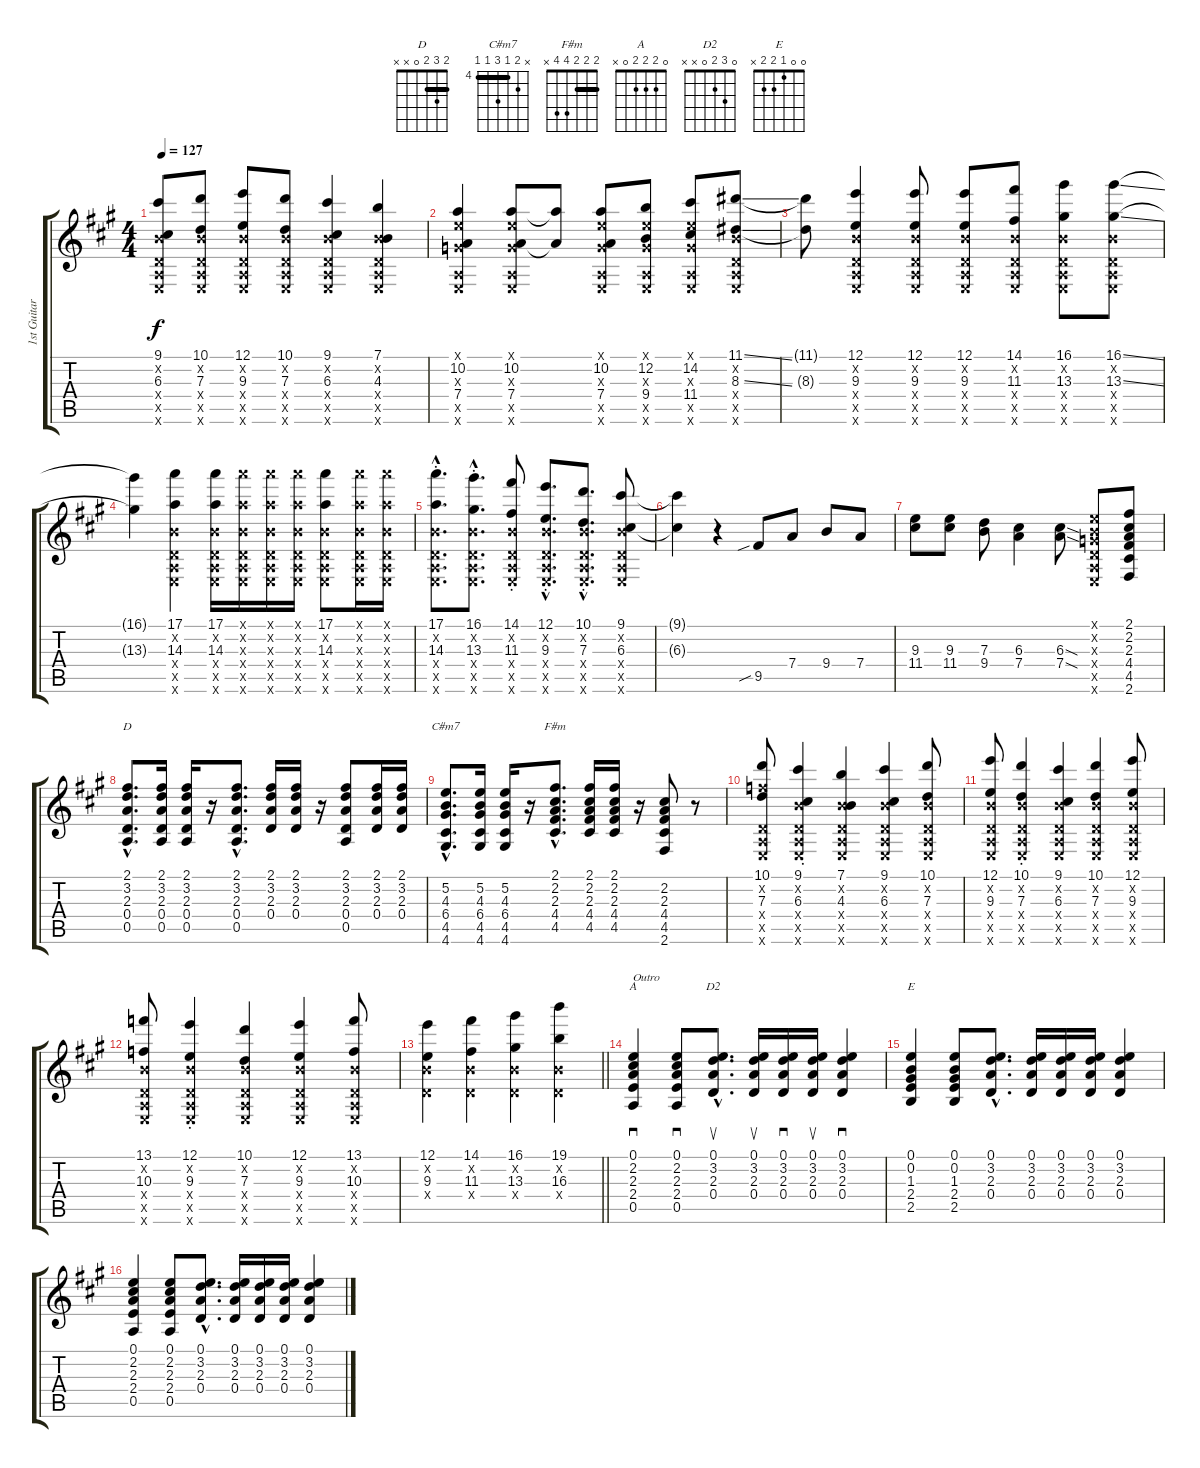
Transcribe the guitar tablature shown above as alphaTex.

\track ("1st Guitar" "1st Guitar") {instrument acousticguitarnylon}
\staff {score tabs}
\tuning (E4 B3 G3 D3 A2 E2) {hide}
\chord ("D" 2 3 2 0 x x) {barre 2}
\chord ("C#m7" x 5 4 6 4 4) {firstfret 4 barre 4}
\chord ("F#m" 2 2 2 4 4 x) {barre 2}
\chord ("A" 0 2 2 2 0 x)
\chord ("D2" 0 3 2 0 x x)
\chord ("E" 0 0 1 2 2 x)
\ts (4 4)
\tempo 127
\clef g2
\ks a
(9.1{t} 0.2{x} 6.3{t} 0.4{x} 0.5{x} 0.6{x}).8{dy f} (10.1 0.2{x} 7.3 0.4{x} 0.5{x} 0.6{x}).8 (12.1 0.2{x} 9.3 0.4{x} 0.5{x} 0.6{x}).8 (10.1 0.2{x} 7.3 0.4{x} 0.5{x} 0.6{x}).8 (9.1 0.2{x} 6.3 0.4{x} 0.5{x} 0.6{x}).4 (7.1 0.2{x} 4.3 0.4{x} 0.5{x} 0.6{x}).4 |
(0.1{x} 10.2 0.3{x} 7.4 0.5{x} 0.6{x}).4 (0.1{x} 10.2 0.3{x} 7.4 0.5{x} 0.6{x}).8 (10.2{t} 7.4{t}).8 (0.1{x} 10.2 0.3{x} 7.4 0.5{x} 0.6{x}).8 (0.1{x} 12.2 0.3{x} 9.4 0.5{x} 0.6{x}).8 (0.1{x} 14.2 0.3{x} 11.4 0.5{x} 0.6{x}).8 (11.1{ss} 0.2{x} 8.3{ss} 0.4{x} 0.5{x} 0.6{x}).8 |
(11.1{t} 8.3{t}).8 (12.1 0.2{x} 9.3 0.4{x} 0.5{x} 0.6{x}).4 (12.1 0.2{x} 9.3 0.4{x} 0.5{x} 0.6{x}).8 (12.1 0.2{x} 9.3 0.4{x} 0.5{x} 0.6{x}).8 (14.1 0.2{x} 11.3 0.4{x} 0.5{x} 0.6{x}).8 (16.1 0.2{x} 13.3 0.4{x} 0.5{x} 0.6{x}).8 (16.1{ss} 0.2{x} 13.3{ss} 0.4{x} 0.5{x} 0.6{x}).8 |
(16.1{t} 13.3{t}).4 (17.1 0.2{x} 14.3 0.4{x} 0.5{x} 0.6{x}).4 (17.1 0.2{x} 14.3 0.4{x} 0.5{x} 0.6{x}).16 (17.1{x} 0.2{x} 14.3{x} 0.4{x} 0.5{x} 0.6{x}).16 (17.1{x} 0.2{x} 14.3{x} 0.4{x} 0.5{x} 0.6{x}).16 (17.1{x} 0.2{x} 14.3{x} 0.4{x} 0.5{x} 0.6{x}).16 (17.1 0.2{x} 14.3 0.4{x} 0.5{x} 0.6{x}).8 (17.1{x} 0.2{x} 14.3{x} 0.4{x} 0.5{x} 0.6{x}).16 (17.1{x} 0.2{x} 14.3{x} 0.4{x} 0.5{x} 0.6{x}).16 |
(17.1{hac st} 0.2{hac x} 14.3{hac st} 0.4{hac x} 0.5{hac x} 0.6{hac x}).8{d} (16.1{hac st} 0.2{hac x} 13.3{hac st} 0.4{hac x} 0.5{hac x} 0.6{hac x}).8{d} (14.1{st} 0.2{x} 11.3{st} 0.4{x} 0.5{x} 0.6{x}).8 (12.1{hac st} 0.2{hac x} 9.3{hac st} 0.4{hac x} 0.5{hac x} 0.6{hac x}).8{d} (10.1{hac st} 0.2{hac x} 7.3{hac st} 0.4{hac x} 0.5{hac x} 0.6{hac x}).8{d} (9.1 0.2{x} 6.3 0.4{x} 0.5{x} 0.6{x}).8 |
(9.1{t} 6.3{t}).4 r.4 9.5{sib}.8 7.4.8 9.4.8 7.4.8 |
(9.3 11.4).8 (9.3 11.4).8 (7.3 9.4).8 (6.3 7.4).4 (6.3{sod} 7.4{sod}).8 (0.1{x} 0.2{x} 0.3{x} 0.4{x} 0.5{x} 0.6{x}).8 (2.1 2.2 2.3 4.4 4.5 2.6).8 |
(2.1{hac} 3.2 2.3{hac} 0.4{hac} 0.5{hac}).8{d ch "D"} (2.1 3.2 2.3 0.4 0.5).16 (2.1 3.2 2.3 0.4 0.5).16 r.16 (2.1{hac} 3.2{hac} 2.3{hac} 0.4{hac} 0.5{hac}).8{d} (2.1 3.2 2.3 0.4).16 (2.1 3.2 2.3 0.4).16 r.16 (2.1 3.2 2.3 0.4 0.5).8 (2.1 3.2 2.3 0.4).16 (2.1 3.2 2.3 0.4).16 |
(5.2 4.3{hac} 6.4{hac} 4.5{hac} 4.6{hac}).8{d ch "C#m7"} (5.2 4.3 6.4 4.5 4.6).16 (5.2 4.3 6.4 4.5 4.6).16 r.16 (2.1{hac} 2.2{hac} 2.3{hac} 4.4{hac} 4.5{hac}).8{d ch "F#m"} (2.1 2.2 2.3 4.4 4.5).16 (2.1 2.2 2.3 4.4 4.5).16 r.16 (2.2 2.3 4.4 4.5 2.6).8 r.8 |
(10.1 6.2{x} 7.3 0.4{x} 0.5{x} 0.6{x}).8 (9.1{st} 0.2{x} 6.3 0.4{x} 0.5{x} 0.6{x}).4 (7.1 0.2{x} 4.3 0.4{x} 0.5{x} 0.6{x}).4 (9.1 0.2{x} 6.3 0.4{x} 0.5{x} 0.6{x}).4 (10.1 0.2{x} 7.3 0.4{x} 0.5{x} 0.6{x}).8 |
(12.1 0.2{x} 9.3 0.4{x} 0.5{x} 0.6{x}).8 (10.1{st} 0.2{x} 7.3 0.4{x} 0.5{x} 0.6{x}).4 (9.1 0.2{x} 6.3 0.4{x} 0.5{x} 0.6{x}).4 (10.1 0.2{x} 7.3 0.4{x} 0.5{x} 0.6{x}).4 (12.1 0.2{x} 9.3 0.4{x} 0.5{x} 0.6{x}).8 |
(13.1 0.2{x} 10.3 0.4{x} 0.5{x} 0.6{x}).8 (12.1{st} 0.2{x} 9.3 0.4{x} 0.5{x} 0.6{x}).4 (10.1 0.2{x} 7.3 0.4{x} 0.5{x} 0.6{x}).4 (12.1 0.2{x} 9.3 0.4{x} 0.5{x} 0.6{x}).4 (13.1 0.2{x} 10.3 0.4{x} 0.5{x} 0.6{x}).8 |
\barLineRight lightlight
(12.1 0.2{x} 9.3 0.4{x}).4 (14.1 0.2{x} 11.3 0.4{x}).4 (16.1 0.2{x} 13.3 0.4{x}).4 (19.1 0.2{x} 16.3 0.4{x}).4 |
(0.1 2.2 2.3 2.4 0.5).4{sd ch "A" txt "Outro"} (0.1 2.2 2.3 2.4 0.5).8{sd} (0.1{hac} 3.2{hac} 2.3{hac} 0.4{hac}).8{d su ch "D2"} (0.1 3.2 2.3 0.4).16{su} (0.1 3.2 2.3 0.4).16{sd} (0.1 3.2 2.3 0.4).16{su} (0.1 3.2 2.3 0.4).4{sd} |
(0.1 0.2 1.3 2.4 2.5).4{ch "E"} (0.1 0.2 1.3 2.4 2.5).8 (0.1{hac} 3.2{hac} 2.3{hac} 0.4{hac}).8{d} (0.1 3.2 2.3 0.4).16 (0.1 3.2 2.3 0.4).16 (0.1 3.2 2.3 0.4).16 (0.1 3.2 2.3 0.4).4 |
(0.1 2.2 2.3 2.4 0.5).4 (0.1 2.2 2.3 2.4 0.5).8 (0.1{hac} 3.2{hac} 2.3{hac} 0.4{hac}).8{d} (0.1 3.2 2.3 0.4).16 (0.1 3.2 2.3 0.4).16 (0.1 3.2 2.3 0.4).16 (0.1 3.2 2.3 0.4).4
